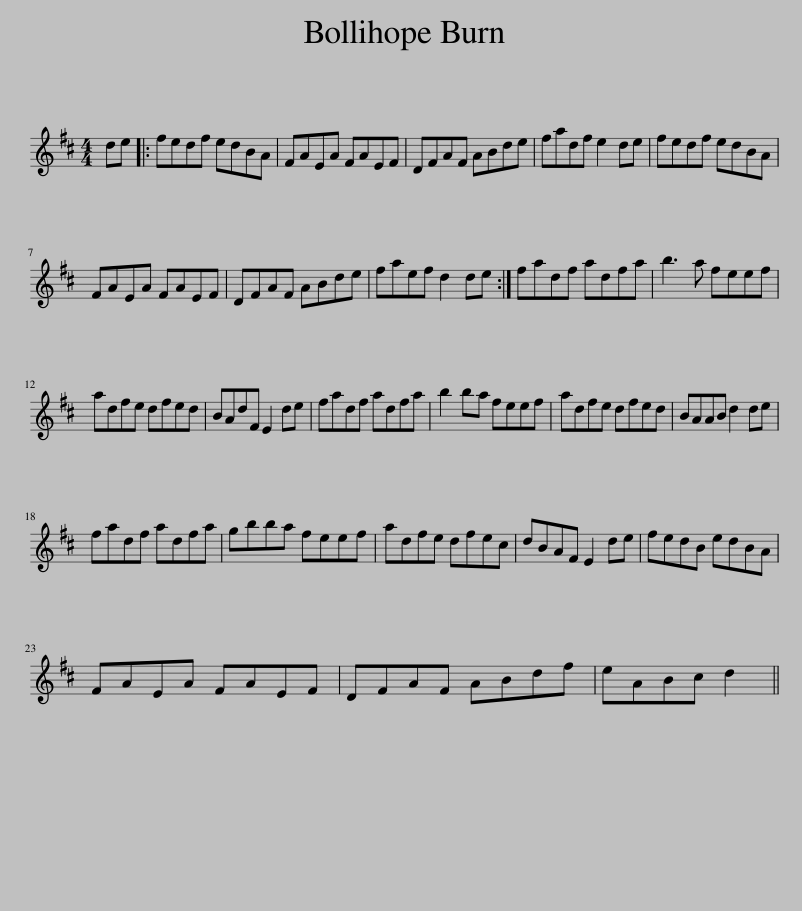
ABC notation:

X:1
L:1/8
M:4/4
I:linebreak $
K:D
V:1 treble
V:1
 de |: fedf edBA | FAEA FAEF | DFAF ABde | fadf e2 de | %5
 fedf edBA |$ FAEA FAEF | DFAF ABde | faef d2 de :| fadf adfa | %10
 b3 a feef |$ adfe dfed | BAdF E2 de | fadf adfa | b2 ba feef | %15
 adfe dfed | BAAB d2 de |$ fadf adfa | gbba feef | adfe dfec | %20
 dBAF E2 de | fedB edBA |$ FAEA FAEF | DFAF ABdf | eABc d2 || %25
